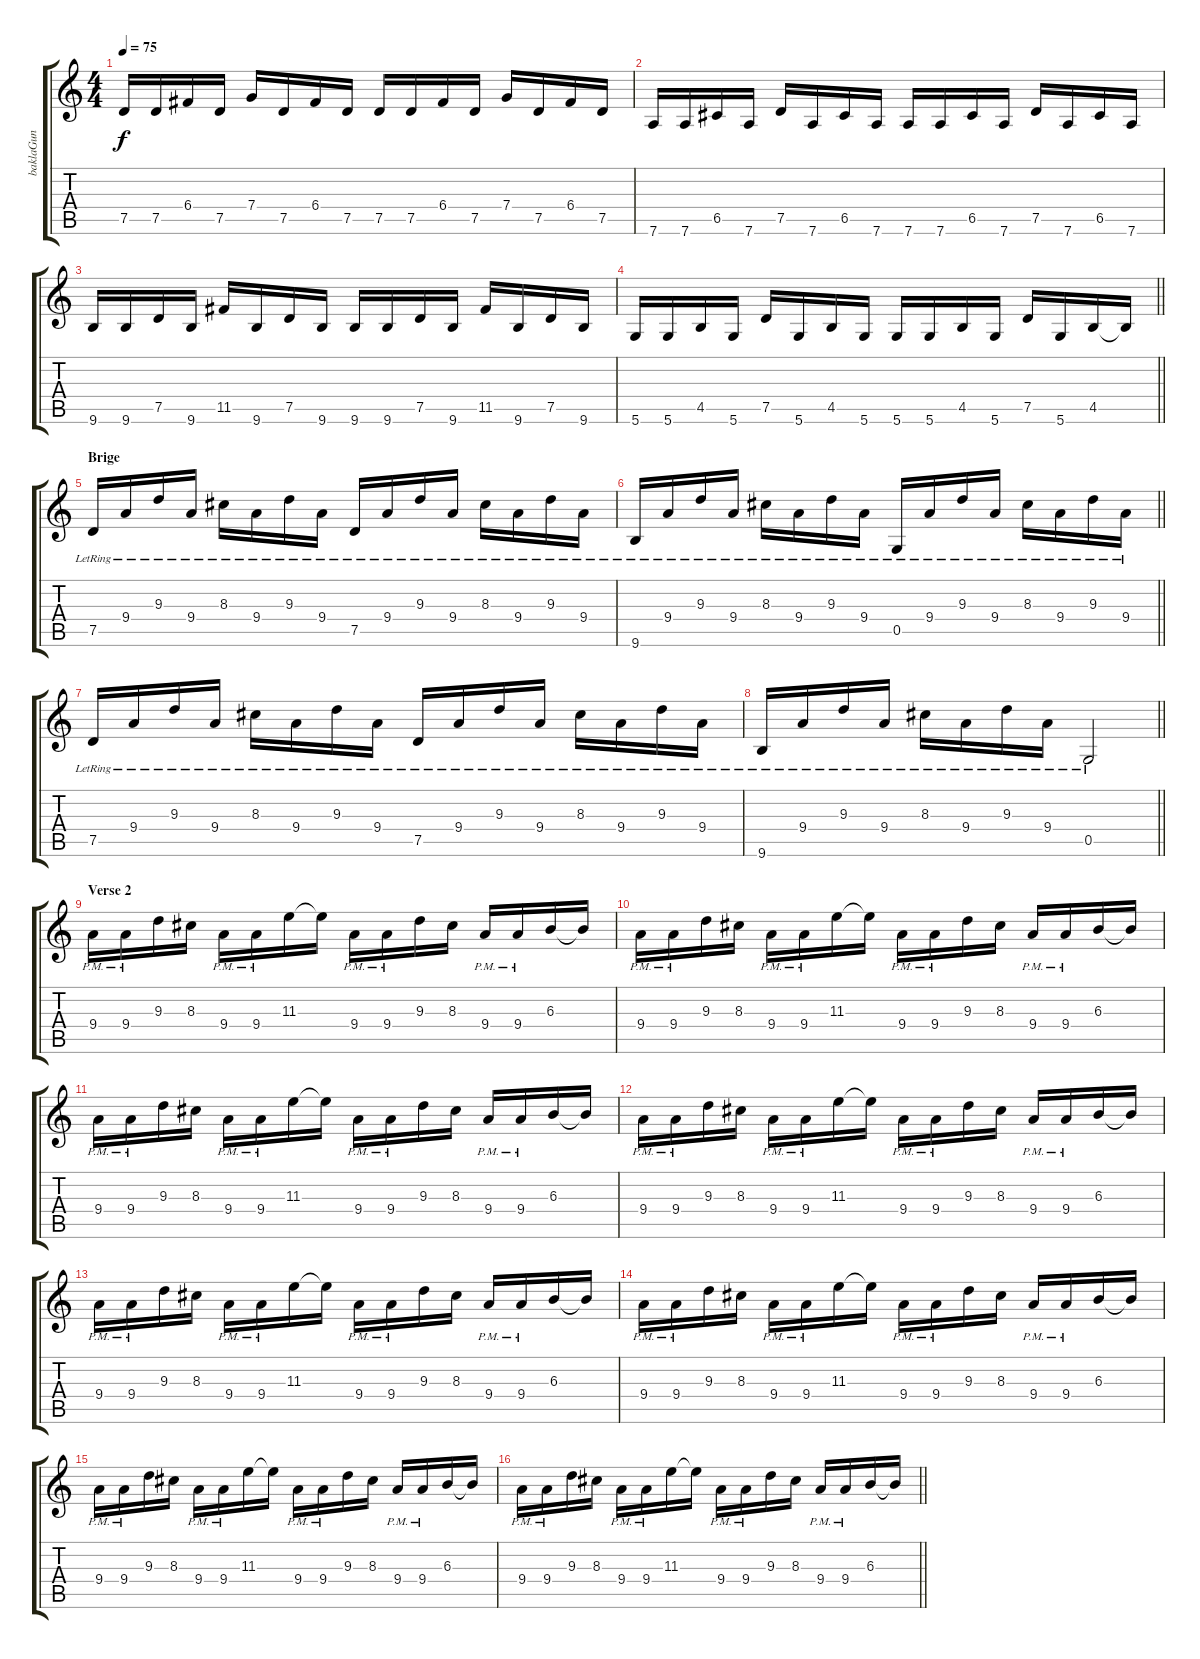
\track ("baklaGun" "baklaGun") {instrument electricguitarclean}
\staff {score tabs}
\tuning (D4 A3 F3 C3 G2 D2) {hide}
\ts (4 4)
\tempo 75
\clef g2
\ks c
7.5.16{dy f} 7.5.16 6.4.16 7.5.16 7.4.16 7.5.16 6.4.16 7.5.16 7.5.16 7.5.16 6.4.16 7.5.16 7.4.16 7.5.16 6.4.16 7.5.16 |
7.6.16 7.6.16 6.5.16 7.6.16 7.5.16 7.6.16 6.5.16 7.6.16 7.6.16 7.6.16 6.5.16 7.6.16 7.5.16 7.6.16 6.5.16 7.6.16 |
9.6.16 9.6.16 7.5.16 9.6.16 11.5.16 9.6.16 7.5.16 9.6.16 9.6.16 9.6.16 7.5.16 9.6.16 11.5.16 9.6.16 7.5.16 9.6.16 |
\barLineRight lightlight
5.6.16 5.6.16 4.5.16 5.6.16 7.5.16 5.6.16 4.5.16 5.6.16 5.6.16 5.6.16 4.5.16 5.6.16 7.5.16 5.6.16 4.5.16 4.5{t}.16 |
\section ("" "Brige")
7.5{lr}.16{instrument electricguitarclean} 9.4{lr}.16 9.3{lr}.16 9.4{lr}.16 8.3{lr}.16 9.4{lr}.16 9.3{lr}.16 9.4{lr}.16 7.5{lr}.16 9.4{lr}.16 9.3{lr}.16 9.4{lr}.16 8.3{lr}.16 9.4{lr}.16 9.3{lr}.16 9.4{lr}.16 |
\barLineRight lightlight
9.6{lr}.16 9.4{lr}.16 9.3{lr}.16 9.4{lr}.16 8.3{lr}.16 9.4{lr}.16 9.3{lr}.16 9.4{lr}.16 0.5{lr}.16 9.4{lr}.16 9.3{lr}.16 9.4{lr}.16 8.3{lr}.16 9.4{lr}.16 9.3{lr}.16 9.4{lr}.16 |
\section ("" "")
7.5{lr}.16 9.4{lr}.16 9.3{lr}.16 9.4{lr}.16 8.3{lr}.16 9.4{lr}.16 9.3{lr}.16 9.4{lr}.16 7.5{lr}.16 9.4{lr}.16 9.3{lr}.16 9.4{lr}.16 8.3{lr}.16 9.4{lr}.16 9.3{lr}.16 9.4{lr}.16 |
\barLineRight lightlight
9.6{lr}.16 9.4{lr}.16 9.3{lr}.16 9.4{lr}.16 8.3{lr}.16 9.4{lr}.16 9.3{lr}.16 9.4{lr}.16 0.5{lr}.2 |
\section ("" "Verse 2")
9.4{pm}.16{volume 16 instrument distortionguitar} 9.4{pm}.16 9.3.16 8.3.16 9.4{pm}.16 9.4{pm}.16 11.3.16 11.3{t}.16 9.4{pm}.16 9.4{pm}.16 9.3.16 8.3.16 9.4{pm}.16 9.4{pm}.16 6.3.16 6.3{t}.16 |
9.4{pm}.16 9.4{pm}.16 9.3.16 8.3.16 9.4{pm}.16 9.4{pm}.16 11.3.16 11.3{t}.16 9.4{pm}.16 9.4{pm}.16 9.3.16 8.3.16 9.4{pm}.16 9.4{pm}.16 6.3.16 6.3{t}.16 |
9.4{pm}.16{volume 16 instrument distortionguitar} 9.4{pm}.16 9.3.16 8.3.16 9.4{pm}.16 9.4{pm}.16 11.3.16 11.3{t}.16 9.4{pm}.16 9.4{pm}.16 9.3.16 8.3.16 9.4{pm}.16 9.4{pm}.16 6.3.16 6.3{t}.16 |
9.4{pm}.16 9.4{pm}.16 9.3.16 8.3.16 9.4{pm}.16 9.4{pm}.16 11.3.16 11.3{t}.16 9.4{pm}.16 9.4{pm}.16 9.3.16 8.3.16 9.4{pm}.16 9.4{pm}.16 6.3.16 6.3{t}.16 |
9.4{pm}.16{volume 16 instrument distortionguitar} 9.4{pm}.16 9.3.16 8.3.16 9.4{pm}.16 9.4{pm}.16 11.3.16 11.3{t}.16 9.4{pm}.16 9.4{pm}.16 9.3.16 8.3.16 9.4{pm}.16 9.4{pm}.16 6.3.16 6.3{t}.16 |
9.4{pm}.16 9.4{pm}.16 9.3.16 8.3.16 9.4{pm}.16 9.4{pm}.16 11.3.16 11.3{t}.16 9.4{pm}.16 9.4{pm}.16 9.3.16 8.3.16 9.4{pm}.16 9.4{pm}.16 6.3.16 6.3{t}.16 |
9.4{pm}.16{volume 16 instrument distortionguitar} 9.4{pm}.16 9.3.16 8.3.16 9.4{pm}.16 9.4{pm}.16 11.3.16 11.3{t}.16 9.4{pm}.16 9.4{pm}.16 9.3.16 8.3.16 9.4{pm}.16 9.4{pm}.16 6.3.16 6.3{t}.16 |
\barLineRight lightlight
9.4{pm}.16 9.4{pm}.16 9.3.16 8.3.16 9.4{pm}.16 9.4{pm}.16 11.3.16 11.3{t}.16 9.4{pm}.16 9.4{pm}.16 9.3.16 8.3.16 9.4{pm}.16 9.4{pm}.16 6.3.16 6.3{t}.16
